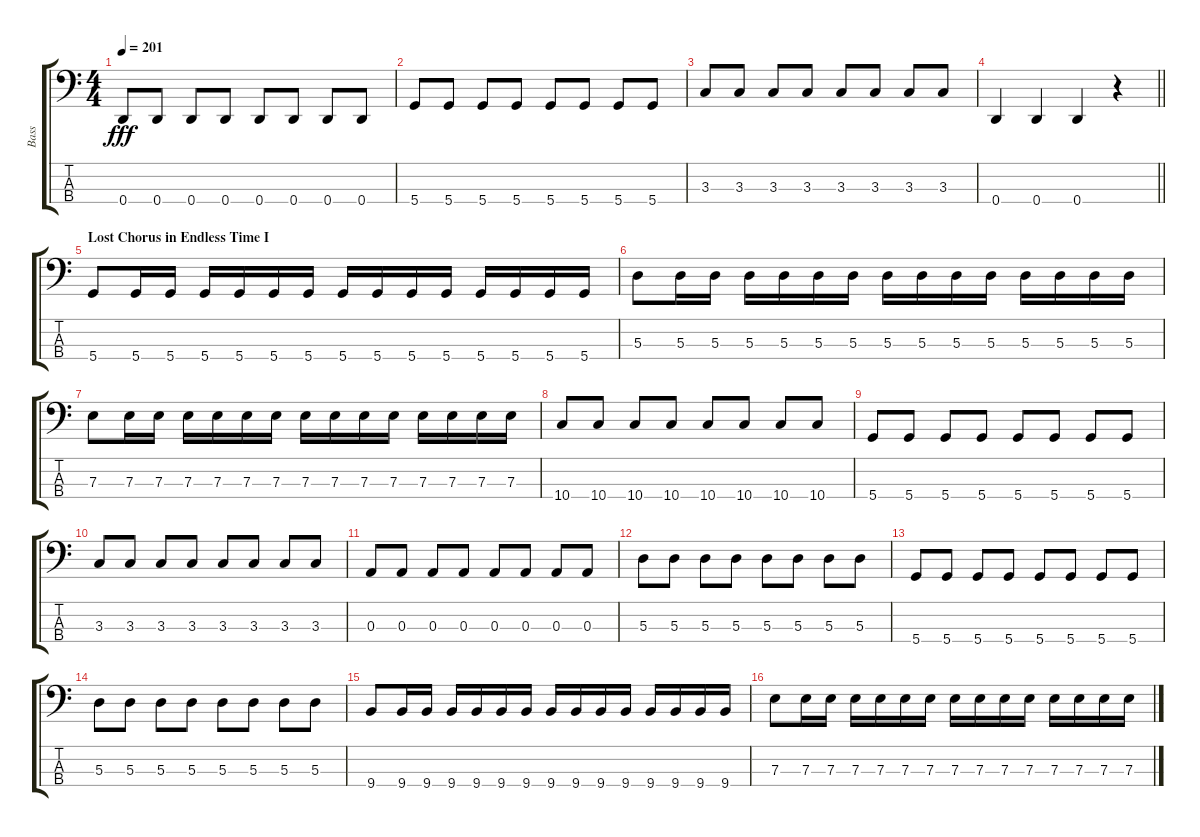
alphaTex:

\track ("Bass" "Bass") {instrument electricbassfinger}
\staff {score tabs}
\tuning (G2 D2 A1 D1) {hide}
\ts (4 4)
\tempo 201
\clef f4
\ks c
0.4.8{dy fff} 0.4.8 0.4.8 0.4.8 0.4.8 0.4.8 0.4.8 0.4.8 |
5.4.8 5.4.8 5.4.8 5.4.8 5.4.8 5.4.8 5.4.8 5.4.8 |
3.3.8 3.3.8 3.3.8 3.3.8 3.3.8 3.3.8 3.3.8 3.3.8 |
\barLineRight lightlight
0.4.4 0.4.4 0.4.4 r.4 |
\section ("" "Lost Chorus in Endless Time I")
5.4.8 5.4.16 5.4.16 5.4.16 5.4.16 5.4.16 5.4.16 5.4.16 5.4.16 5.4.16 5.4.16 5.4.16 5.4.16 5.4.16 5.4.16 |
5.3.8 5.3.16 5.3.16 5.3.16 5.3.16 5.3.16 5.3.16 5.3.16 5.3.16 5.3.16 5.3.16 5.3.16 5.3.16 5.3.16 5.3.16 |
7.3.8 7.3.16 7.3.16 7.3.16 7.3.16 7.3.16 7.3.16 7.3.16 7.3.16 7.3.16 7.3.16 7.3.16 7.3.16 7.3.16 7.3.16 |
10.4.8 10.4.8 10.4.8 10.4.8 10.4.8 10.4.8 10.4.8 10.4.8 |
5.4.8 5.4.8 5.4.8 5.4.8 5.4.8 5.4.8 5.4.8 5.4.8 |
3.3.8 3.3.8 3.3.8 3.3.8 3.3.8 3.3.8 3.3.8 3.3.8 |
0.3.8 0.3.8 0.3.8 0.3.8 0.3.8 0.3.8 0.3.8 0.3.8 |
5.3.8 5.3.8 5.3.8 5.3.8 5.3.8 5.3.8 5.3.8 5.3.8 |
5.4.8 5.4.8 5.4.8 5.4.8 5.4.8 5.4.8 5.4.8 5.4.8 |
5.3.8 5.3.8 5.3.8 5.3.8 5.3.8 5.3.8 5.3.8 5.3.8 |
9.4.8 9.4.16 9.4.16 9.4.16 9.4.16 9.4.16 9.4.16 9.4.16 9.4.16 9.4.16 9.4.16 9.4.16 9.4.16 9.4.16 9.4.16 |
7.3.8 7.3.16 7.3.16 7.3.16 7.3.16 7.3.16 7.3.16 7.3.16 7.3.16 7.3.16 7.3.16 7.3.16 7.3.16 7.3.16 7.3.16
